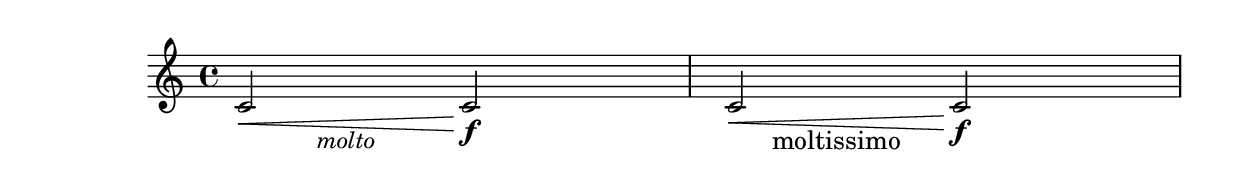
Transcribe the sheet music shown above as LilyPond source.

%% DO NOT EDIT this file manually; it is automatically
%% generated from LSR http://lsr.dsi.unimi.it
%% Make any changes in LSR itself, or in Documentation/snippets/new/ ,
%% and then run scripts/auxiliar/makelsr.py
%%
%% This file is in the public domain.
\version "2.12.2"

\header {
  lsrtags = "expressive-marks, text"

%% Translation of GIT committish: fa19277d20f8ab0397c560eb0e7b814bd804ecec
  texidoces = "
Este ejemplo proporciona una función para tipografiar un regulador con
texto por debajo, como @qq{molto} o @qq{poco}. El ejemplo ilustra
también cómo modificar la manera en que se imprime normalmente un
objeto, utilizando código de Scheme.

"
  doctitlees = "Centrar texto debajo de un regulador"

  texidoc = "
This example provides a function to typeset a hairpin (de)crescendo
with some additional text below it, such as @qq{molto} or @qq{poco}.
The example also illustrates how to modify the way an object is
normally printed, using some Scheme code.

"
  doctitle = "Center text below hairpin dynamics"
} % begin verbatim

hairpinWithCenteredText =
#(define-music-function (parser location text) (markup?)
#{
  \override Voice.Hairpin #'stencil = #(lambda (grob)
    (ly:stencil-aligned-to
     (ly:stencil-combine-at-edge
      (ly:stencil-aligned-to (ly:hairpin::print grob) X CENTER)
      Y DOWN
      (ly:stencil-aligned-to (grob-interpret-markup grob $text) X CENTER))
     X LEFT))
#})

hairpinMolto = \hairpinWithCenteredText \markup { \italic molto }
hairpinMore = \hairpinWithCenteredText \markup { \larger moltissimo }

\layout { ragged-right = ##f }

\relative c' {
  \hairpinMolto
  c2\< c\f
  \hairpinMore
  c2\< c\f
}
